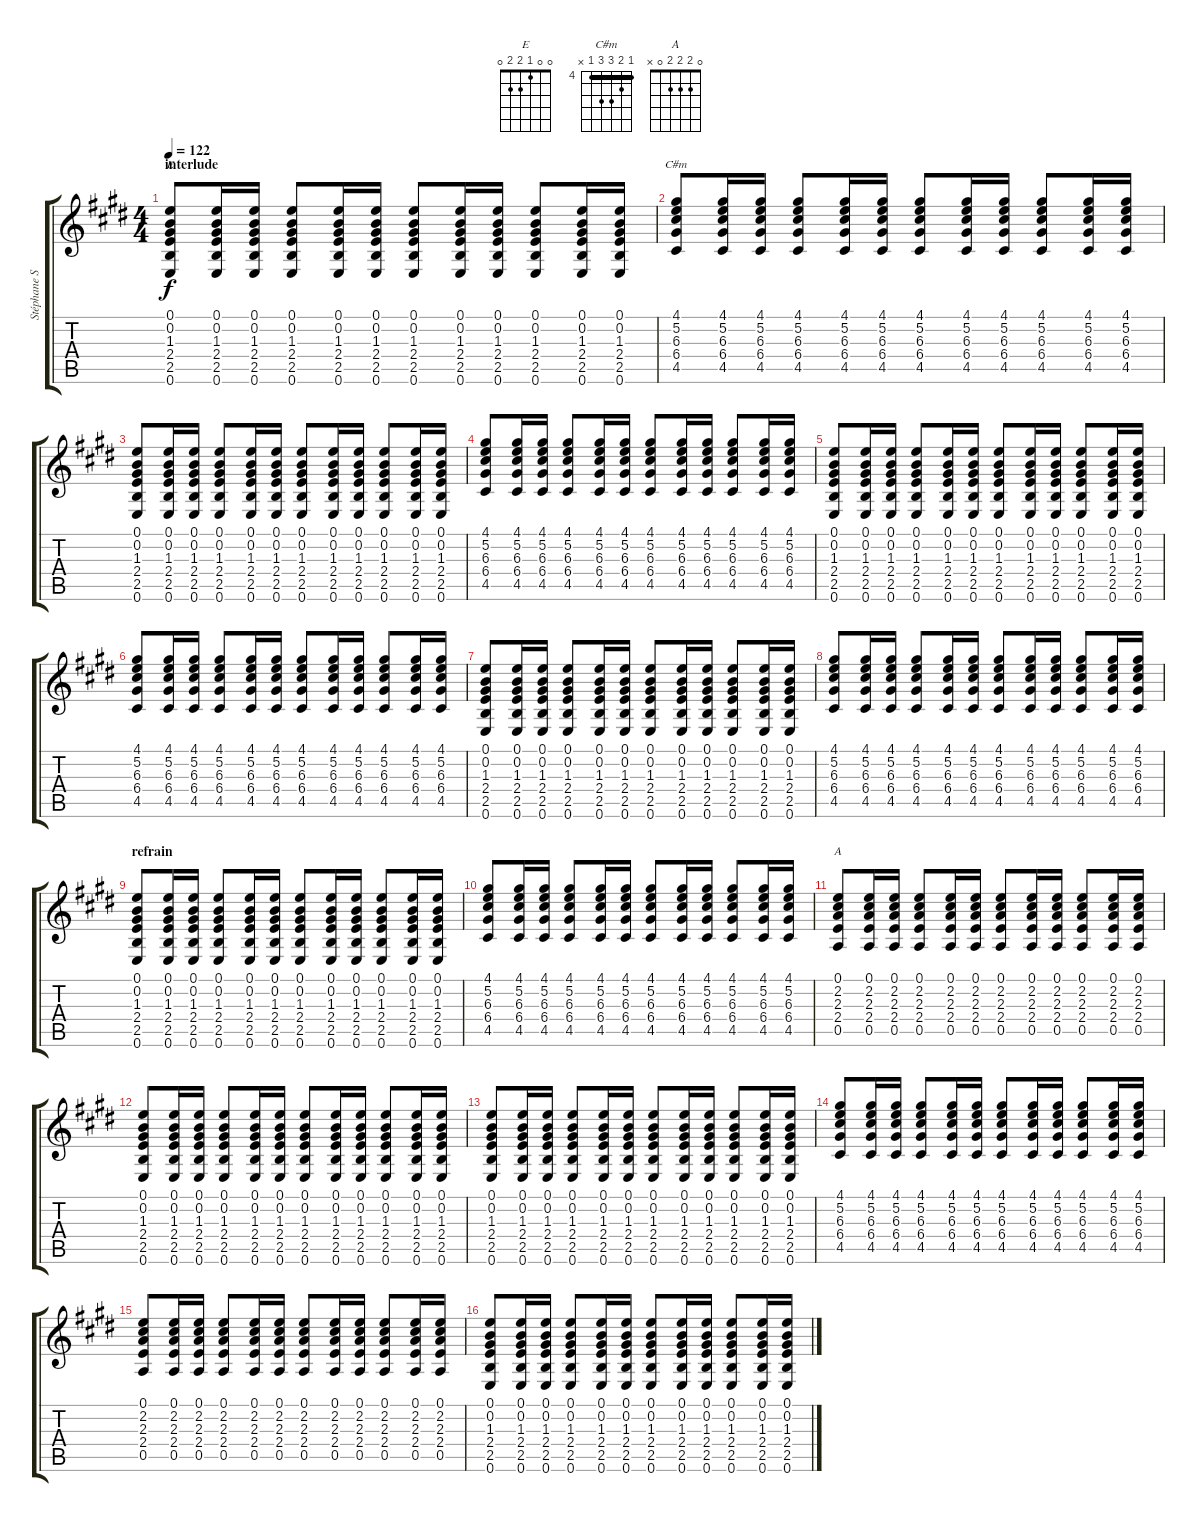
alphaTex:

\track ("Stéphane Sirkis (guitare rythmique)" "Stéphane S") {instrument electricguitarmuted}
\staff {score tabs}
\tuning (E4 B3 G3 D3 A2 E2) {hide}
\chord ("E" 0 0 1 2 2 0)
\chord ("C#m" 4 5 6 6 4 x) {firstfret 4 barre 4}
\chord ("A" 0 2 2 2 0 x)
\ts (4 4)
\section ("" "interlude")
\tempo 122
\clef g2
\ks e
(0.1 0.2 1.3 2.4 2.5 0.6).8{ch "E" dy f volume 8} (0.1 0.2 1.3 2.4 2.5 0.6).16 (0.1 0.2 1.3 2.4 2.5 0.6).16 (0.1 0.2 1.3 2.4 2.5 0.6).8 (0.1 0.2 1.3 2.4 2.5 0.6).16 (0.1 0.2 1.3 2.4 2.5 0.6).16 (0.1 0.2 1.3 2.4 2.5 0.6).8 (0.1 0.2 1.3 2.4 2.5 0.6).16 (0.1 0.2 1.3 2.4 2.5 0.6).16 (0.1 0.2 1.3 2.4 2.5 0.6).8 (0.1 0.2 1.3 2.4 2.5 0.6).16 (0.1 0.2 1.3 2.4 2.5 0.6).16 |
(4.1 5.2 6.3 6.4 4.5).8{ch "C#m"} (4.1 5.2 6.3 6.4 4.5).16 (4.1 5.2 6.3 6.4 4.5).16 (4.1 5.2 6.3 6.4 4.5).8 (4.1 5.2 6.3 6.4 4.5).16 (4.1 5.2 6.3 6.4 4.5).16 (4.1 5.2 6.3 6.4 4.5).8 (4.1 5.2 6.3 6.4 4.5).16 (4.1 5.2 6.3 6.4 4.5).16 (4.1 5.2 6.3 6.4 4.5).8 (4.1 5.2 6.3 6.4 4.5).16 (4.1 5.2 6.3 6.4 4.5).16 |
(0.1 0.2 1.3 2.4 2.5 0.6).8 (0.1 0.2 1.3 2.4 2.5 0.6).16 (0.1 0.2 1.3 2.4 2.5 0.6).16 (0.1 0.2 1.3 2.4 2.5 0.6).8 (0.1 0.2 1.3 2.4 2.5 0.6).16 (0.1 0.2 1.3 2.4 2.5 0.6).16 (0.1 0.2 1.3 2.4 2.5 0.6).8 (0.1 0.2 1.3 2.4 2.5 0.6).16 (0.1 0.2 1.3 2.4 2.5 0.6).16 (0.1 0.2 1.3 2.4 2.5 0.6).8 (0.1 0.2 1.3 2.4 2.5 0.6).16 (0.1 0.2 1.3 2.4 2.5 0.6).16 |
(4.1 5.2 6.3 6.4 4.5).8 (4.1 5.2 6.3 6.4 4.5).16 (4.1 5.2 6.3 6.4 4.5).16 (4.1 5.2 6.3 6.4 4.5).8 (4.1 5.2 6.3 6.4 4.5).16 (4.1 5.2 6.3 6.4 4.5).16 (4.1 5.2 6.3 6.4 4.5).8 (4.1 5.2 6.3 6.4 4.5).16 (4.1 5.2 6.3 6.4 4.5).16 (4.1 5.2 6.3 6.4 4.5).8 (4.1 5.2 6.3 6.4 4.5).16 (4.1 5.2 6.3 6.4 4.5).16 |
(0.1 0.2 1.3 2.4 2.5 0.6).8 (0.1 0.2 1.3 2.4 2.5 0.6).16 (0.1 0.2 1.3 2.4 2.5 0.6).16 (0.1 0.2 1.3 2.4 2.5 0.6).8 (0.1 0.2 1.3 2.4 2.5 0.6).16 (0.1 0.2 1.3 2.4 2.5 0.6).16 (0.1 0.2 1.3 2.4 2.5 0.6).8 (0.1 0.2 1.3 2.4 2.5 0.6).16 (0.1 0.2 1.3 2.4 2.5 0.6).16 (0.1 0.2 1.3 2.4 2.5 0.6).8 (0.1 0.2 1.3 2.4 2.5 0.6).16 (0.1 0.2 1.3 2.4 2.5 0.6).16 |
(4.1 5.2 6.3 6.4 4.5).8 (4.1 5.2 6.3 6.4 4.5).16 (4.1 5.2 6.3 6.4 4.5).16 (4.1 5.2 6.3 6.4 4.5).8 (4.1 5.2 6.3 6.4 4.5).16 (4.1 5.2 6.3 6.4 4.5).16 (4.1 5.2 6.3 6.4 4.5).8 (4.1 5.2 6.3 6.4 4.5).16 (4.1 5.2 6.3 6.4 4.5).16 (4.1 5.2 6.3 6.4 4.5).8 (4.1 5.2 6.3 6.4 4.5).16 (4.1 5.2 6.3 6.4 4.5).16 |
(0.1 0.2 1.3 2.4 2.5 0.6).8 (0.1 0.2 1.3 2.4 2.5 0.6).16 (0.1 0.2 1.3 2.4 2.5 0.6).16 (0.1 0.2 1.3 2.4 2.5 0.6).8 (0.1 0.2 1.3 2.4 2.5 0.6).16 (0.1 0.2 1.3 2.4 2.5 0.6).16 (0.1 0.2 1.3 2.4 2.5 0.6).8 (0.1 0.2 1.3 2.4 2.5 0.6).16 (0.1 0.2 1.3 2.4 2.5 0.6).16 (0.1 0.2 1.3 2.4 2.5 0.6).8 (0.1 0.2 1.3 2.4 2.5 0.6).16 (0.1 0.2 1.3 2.4 2.5 0.6).16 |
(4.1 5.2 6.3 6.4 4.5).8 (4.1 5.2 6.3 6.4 4.5).16 (4.1 5.2 6.3 6.4 4.5).16 (4.1 5.2 6.3 6.4 4.5).8 (4.1 5.2 6.3 6.4 4.5).16 (4.1 5.2 6.3 6.4 4.5).16 (4.1 5.2 6.3 6.4 4.5).8 (4.1 5.2 6.3 6.4 4.5).16 (4.1 5.2 6.3 6.4 4.5).16 (4.1 5.2 6.3 6.4 4.5).8 (4.1 5.2 6.3 6.4 4.5).16 (4.1 5.2 6.3 6.4 4.5).16 |
\section ("" "refrain")
(0.1 0.2 1.3 2.4 2.5 0.6).8{volume 10} (0.1 0.2 1.3 2.4 2.5 0.6).16 (0.1 0.2 1.3 2.4 2.5 0.6).16 (0.1 0.2 1.3 2.4 2.5 0.6).8 (0.1 0.2 1.3 2.4 2.5 0.6).16 (0.1 0.2 1.3 2.4 2.5 0.6).16 (0.1 0.2 1.3 2.4 2.5 0.6).8 (0.1 0.2 1.3 2.4 2.5 0.6).16 (0.1 0.2 1.3 2.4 2.5 0.6).16 (0.1 0.2 1.3 2.4 2.5 0.6).8 (0.1 0.2 1.3 2.4 2.5 0.6).16 (0.1 0.2 1.3 2.4 2.5 0.6).16 |
(4.1 5.2 6.3 6.4 4.5).8 (4.1 5.2 6.3 6.4 4.5).16 (4.1 5.2 6.3 6.4 4.5).16 (4.1 5.2 6.3 6.4 4.5).8 (4.1 5.2 6.3 6.4 4.5).16 (4.1 5.2 6.3 6.4 4.5).16 (4.1 5.2 6.3 6.4 4.5).8 (4.1 5.2 6.3 6.4 4.5).16 (4.1 5.2 6.3 6.4 4.5).16 (4.1 5.2 6.3 6.4 4.5).8 (4.1 5.2 6.3 6.4 4.5).16 (4.1 5.2 6.3 6.4 4.5).16 |
(0.1 2.2 2.3 2.4 0.5).8{ch "A"} (0.1 2.2 2.3 2.4 0.5).16 (0.1 2.2 2.3 2.4 0.5).16 (0.1 2.2 2.3 2.4 0.5).8 (0.1 2.2 2.3 2.4 0.5).16 (0.1 2.2 2.3 2.4 0.5).16 (0.1 2.2 2.3 2.4 0.5).8 (0.1 2.2 2.3 2.4 0.5).16 (0.1 2.2 2.3 2.4 0.5).16 (0.1 2.2 2.3 2.4 0.5).8 (0.1 2.2 2.3 2.4 0.5).16 (0.1 2.2 2.3 2.4 0.5).16 |
(0.1 0.2 1.3 2.4 2.5 0.6).8 (0.1 0.2 1.3 2.4 2.5 0.6).16 (0.1 0.2 1.3 2.4 2.5 0.6).16 (0.1 0.2 1.3 2.4 2.5 0.6).8 (0.1 0.2 1.3 2.4 2.5 0.6).16 (0.1 0.2 1.3 2.4 2.5 0.6).16 (0.1 0.2 1.3 2.4 2.5 0.6).8 (0.1 0.2 1.3 2.4 2.5 0.6).16 (0.1 0.2 1.3 2.4 2.5 0.6).16 (0.1 0.2 1.3 2.4 2.5 0.6).8 (0.1 0.2 1.3 2.4 2.5 0.6).16 (0.1 0.2 1.3 2.4 2.5 0.6).16 |
(0.1 0.2 1.3 2.4 2.5 0.6).8 (0.1 0.2 1.3 2.4 2.5 0.6).16 (0.1 0.2 1.3 2.4 2.5 0.6).16 (0.1 0.2 1.3 2.4 2.5 0.6).8 (0.1 0.2 1.3 2.4 2.5 0.6).16 (0.1 0.2 1.3 2.4 2.5 0.6).16 (0.1 0.2 1.3 2.4 2.5 0.6).8 (0.1 0.2 1.3 2.4 2.5 0.6).16 (0.1 0.2 1.3 2.4 2.5 0.6).16 (0.1 0.2 1.3 2.4 2.5 0.6).8 (0.1 0.2 1.3 2.4 2.5 0.6).16 (0.1 0.2 1.3 2.4 2.5 0.6).16 |
(4.1 5.2 6.3 6.4 4.5).8 (4.1 5.2 6.3 6.4 4.5).16 (4.1 5.2 6.3 6.4 4.5).16 (4.1 5.2 6.3 6.4 4.5).8 (4.1 5.2 6.3 6.4 4.5).16 (4.1 5.2 6.3 6.4 4.5).16 (4.1 5.2 6.3 6.4 4.5).8 (4.1 5.2 6.3 6.4 4.5).16 (4.1 5.2 6.3 6.4 4.5).16 (4.1 5.2 6.3 6.4 4.5).8 (4.1 5.2 6.3 6.4 4.5).16 (4.1 5.2 6.3 6.4 4.5).16 |
(0.1 2.2 2.3 2.4 0.5).8 (0.1 2.2 2.3 2.4 0.5).16 (0.1 2.2 2.3 2.4 0.5).16 (0.1 2.2 2.3 2.4 0.5).8 (0.1 2.2 2.3 2.4 0.5).16 (0.1 2.2 2.3 2.4 0.5).16 (0.1 2.2 2.3 2.4 0.5).8 (0.1 2.2 2.3 2.4 0.5).16 (0.1 2.2 2.3 2.4 0.5).16 (0.1 2.2 2.3 2.4 0.5).8 (0.1 2.2 2.3 2.4 0.5).16 (0.1 2.2 2.3 2.4 0.5).16 |
(0.1 0.2 1.3 2.4 2.5 0.6).8 (0.1 0.2 1.3 2.4 2.5 0.6).16 (0.1 0.2 1.3 2.4 2.5 0.6).16 (0.1 0.2 1.3 2.4 2.5 0.6).8 (0.1 0.2 1.3 2.4 2.5 0.6).16 (0.1 0.2 1.3 2.4 2.5 0.6).16 (0.1 0.2 1.3 2.4 2.5 0.6).8 (0.1 0.2 1.3 2.4 2.5 0.6).16 (0.1 0.2 1.3 2.4 2.5 0.6).16 (0.1 0.2 1.3 2.4 2.5 0.6).8 (0.1 0.2 1.3 2.4 2.5 0.6).16 (0.1 0.2 1.3 2.4 2.5 0.6).16
